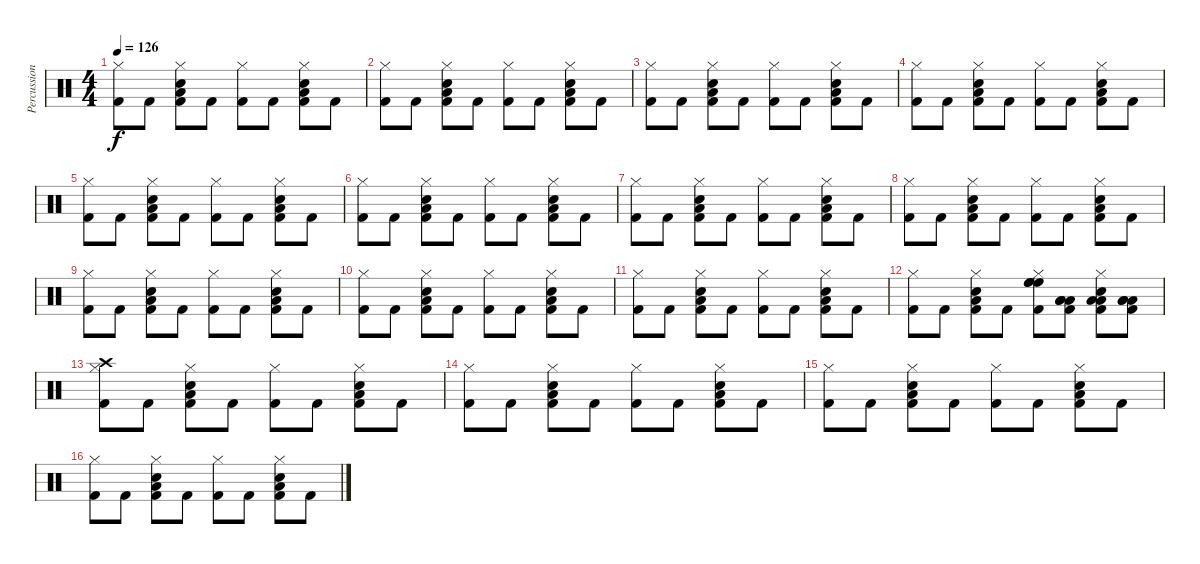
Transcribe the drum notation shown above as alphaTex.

\track ("Percussion" "Percussion") {instrument percussion}
\staff {score}
\articulation defaults
\ts (4 4)
\tempo 126
\clef neutral
\ks c
("Hi-Hat (closed)" "Kick (hit) 2").8{dy f} "Kick (hit) 2".8 ("Hi-Hat (closed)" "Snare (hit) 2" "Low Floor Tom (hit)" "Kick (hit) 2").8 "Kick (hit) 2".8 ("Hi-Hat (closed)" "Kick (hit) 2").8 "Kick (hit) 2".8 ("Hi-Hat (closed)" "Snare (hit) 2" "Low Floor Tom (hit)" "Kick (hit) 2").8 "Kick (hit) 2".8 |
("Hi-Hat (closed)" "Kick (hit) 2").8 "Kick (hit) 2".8 ("Hi-Hat (closed)" "Snare (hit) 2" "Low Floor Tom (hit)" "Kick (hit) 2").8 "Kick (hit) 2".8 ("Hi-Hat (closed)" "Kick (hit) 2").8 "Kick (hit) 2".8 ("Hi-Hat (closed)" "Snare (hit) 2" "Low Floor Tom (hit)" "Kick (hit) 2").8 "Kick (hit) 2".8 |
("Hi-Hat (closed)" "Kick (hit) 2").8 "Kick (hit) 2".8 ("Hi-Hat (closed)" "Snare (hit) 2" "Low Floor Tom (hit)" "Kick (hit) 2").8 "Kick (hit) 2".8 ("Hi-Hat (closed)" "Kick (hit) 2").8 "Kick (hit) 2".8 ("Hi-Hat (closed)" "Snare (hit) 2" "Low Floor Tom (hit)" "Kick (hit) 2").8 "Kick (hit) 2".8 |
("Hi-Hat (closed)" "Kick (hit) 2").8 "Kick (hit) 2".8 ("Hi-Hat (closed)" "Snare (hit) 2" "Low Floor Tom (hit)" "Kick (hit) 2").8 "Kick (hit) 2".8 ("Hi-Hat (closed)" "Kick (hit) 2").8 "Kick (hit) 2".8 ("Hi-Hat (closed)" "Snare (hit) 2" "Low Floor Tom (hit)" "Kick (hit) 2").8 "Kick (hit) 2".8 |
("Hi-Hat (closed)" "Kick (hit) 2").8 "Kick (hit) 2".8 ("Hi-Hat (closed)" "Snare (hit) 2" "Low Floor Tom (hit)" "Kick (hit) 2").8 "Kick (hit) 2".8 ("Hi-Hat (closed)" "Kick (hit) 2").8 "Kick (hit) 2".8 ("Hi-Hat (closed)" "Snare (hit) 2" "Low Floor Tom (hit)" "Kick (hit) 2").8 "Kick (hit) 2".8 |
("Hi-Hat (closed)" "Kick (hit) 2").8 "Kick (hit) 2".8 ("Hi-Hat (closed)" "Snare (hit) 2" "Low Floor Tom (hit)" "Kick (hit) 2").8 "Kick (hit) 2".8 ("Hi-Hat (closed)" "Kick (hit) 2").8 "Kick (hit) 2".8 ("Hi-Hat (closed)" "Snare (hit) 2" "Low Floor Tom (hit)" "Kick (hit) 2").8 "Kick (hit) 2".8 |
("Hi-Hat (closed)" "Kick (hit) 2").8 "Kick (hit) 2".8 ("Hi-Hat (closed)" "Snare (hit) 2" "Low Floor Tom (hit)" "Kick (hit) 2").8 "Kick (hit) 2".8 ("Hi-Hat (closed)" "Kick (hit) 2").8 "Kick (hit) 2".8 ("Hi-Hat (closed)" "Snare (hit) 2" "Low Floor Tom (hit)" "Kick (hit) 2").8 "Kick (hit) 2".8 |
("Hi-Hat (closed)" "Kick (hit) 2").8 "Kick (hit) 2".8 ("Hi-Hat (closed)" "Snare (hit) 2" "Low Floor Tom (hit)" "Kick (hit) 2").8 "Kick (hit) 2".8 ("Hi-Hat (closed)" "Kick (hit) 2").8 "Kick (hit) 2".8 ("Hi-Hat (closed)" "Snare (hit) 2" "Low Floor Tom (hit)" "Kick (hit) 2").8 "Kick (hit) 2".8 |
("Hi-Hat (closed)" "Kick (hit) 2").8 "Kick (hit) 2".8 ("Hi-Hat (closed)" "Snare (hit) 2" "Low Floor Tom (hit)" "Kick (hit) 2").8 "Kick (hit) 2".8 ("Hi-Hat (closed)" "Kick (hit) 2").8 "Kick (hit) 2".8 ("Hi-Hat (closed)" "Snare (hit) 2" "Low Floor Tom (hit)" "Kick (hit) 2").8 "Kick (hit) 2".8 |
("Hi-Hat (closed)" "Kick (hit) 2").8 "Kick (hit) 2".8 ("Hi-Hat (closed)" "Snare (hit) 2" "Low Floor Tom (hit)" "Kick (hit) 2").8 "Kick (hit) 2".8 ("Hi-Hat (closed)" "Kick (hit) 2").8 "Kick (hit) 2".8 ("Hi-Hat (closed)" "Snare (hit) 2" "Low Floor Tom (hit)" "Kick (hit) 2").8 "Kick (hit) 2".8 |
("Hi-Hat (closed)" "Kick (hit) 2").8 "Kick (hit) 2".8 ("Hi-Hat (closed)" "Snare (hit) 2" "Low Floor Tom (hit)" "Kick (hit) 2").8 "Kick (hit) 2".8 ("Hi-Hat (closed)" "Kick (hit) 2").8 "Kick (hit) 2".8 ("Hi-Hat (closed)" "Snare (hit) 2" "Low Floor Tom (hit)" "Kick (hit) 2").8 "Kick (hit) 2".8 |
("Hi-Hat (closed)" "Kick (hit) 2").8 "Kick (hit) 2".8 ("Hi-Hat (closed)" "Snare (hit) 2" "Low Floor Tom (hit)" "Kick (hit) 2").8 "Kick (hit) 2".8 ("Hi-Hat (closed)" "High Floor Tom (hit)" "High Floor Tom (hit)" "High Floor Tom (hit)" "Kick (hit) 2").8 ("Low Tom (hit)" "Low Tom (hit)" "Low Tom (hit)" "Kick (hit) 2").8 ("Hi-Hat (closed)" "Low Floor Tom (hit)" "Snare (hit) 2" "Low Floor Tom (hit)" "Kick (hit) 2").8 ("Low Floor Tom (hit)" "Low Floor Tom (hit)" "Low Floor Tom (hit)" "Kick (hit) 2").8 |
("Hi-Hat (closed)" "Crash high (hit)" "Kick (hit) 2").8 "Kick (hit) 2".8 ("Hi-Hat (closed)" "Snare (hit) 2" "Low Floor Tom (hit)" "Kick (hit) 2").8 "Kick (hit) 2".8 ("Hi-Hat (closed)" "Kick (hit) 2").8 "Kick (hit) 2".8 ("Hi-Hat (closed)" "Snare (hit) 2" "Low Floor Tom (hit)" "Kick (hit) 2").8 "Kick (hit) 2".8 |
("Hi-Hat (closed)" "Kick (hit) 2").8 "Kick (hit) 2".8 ("Hi-Hat (closed)" "Snare (hit) 2" "Low Floor Tom (hit)" "Kick (hit) 2").8 "Kick (hit) 2".8 ("Hi-Hat (closed)" "Kick (hit) 2").8 "Kick (hit) 2".8 ("Hi-Hat (closed)" "Snare (hit) 2" "Low Floor Tom (hit)" "Kick (hit) 2").8 "Kick (hit) 2".8 |
("Hi-Hat (closed)" "Kick (hit) 2").8 "Kick (hit) 2".8 ("Hi-Hat (closed)" "Snare (hit) 2" "Low Floor Tom (hit)" "Kick (hit) 2").8 "Kick (hit) 2".8 ("Hi-Hat (closed)" "Kick (hit) 2").8 "Kick (hit) 2".8 ("Hi-Hat (closed)" "Snare (hit) 2" "Low Floor Tom (hit)" "Kick (hit) 2").8 "Kick (hit) 2".8 |
("Hi-Hat (closed)" "Kick (hit) 2").8 "Kick (hit) 2".8 ("Hi-Hat (closed)" "Snare (hit) 2" "Low Floor Tom (hit)" "Kick (hit) 2").8 "Kick (hit) 2".8 ("Hi-Hat (closed)" "Kick (hit) 2").8 "Kick (hit) 2".8 ("Hi-Hat (closed)" "Snare (hit) 2" "Low Floor Tom (hit)" "Kick (hit) 2").8 "Kick (hit) 2".8
